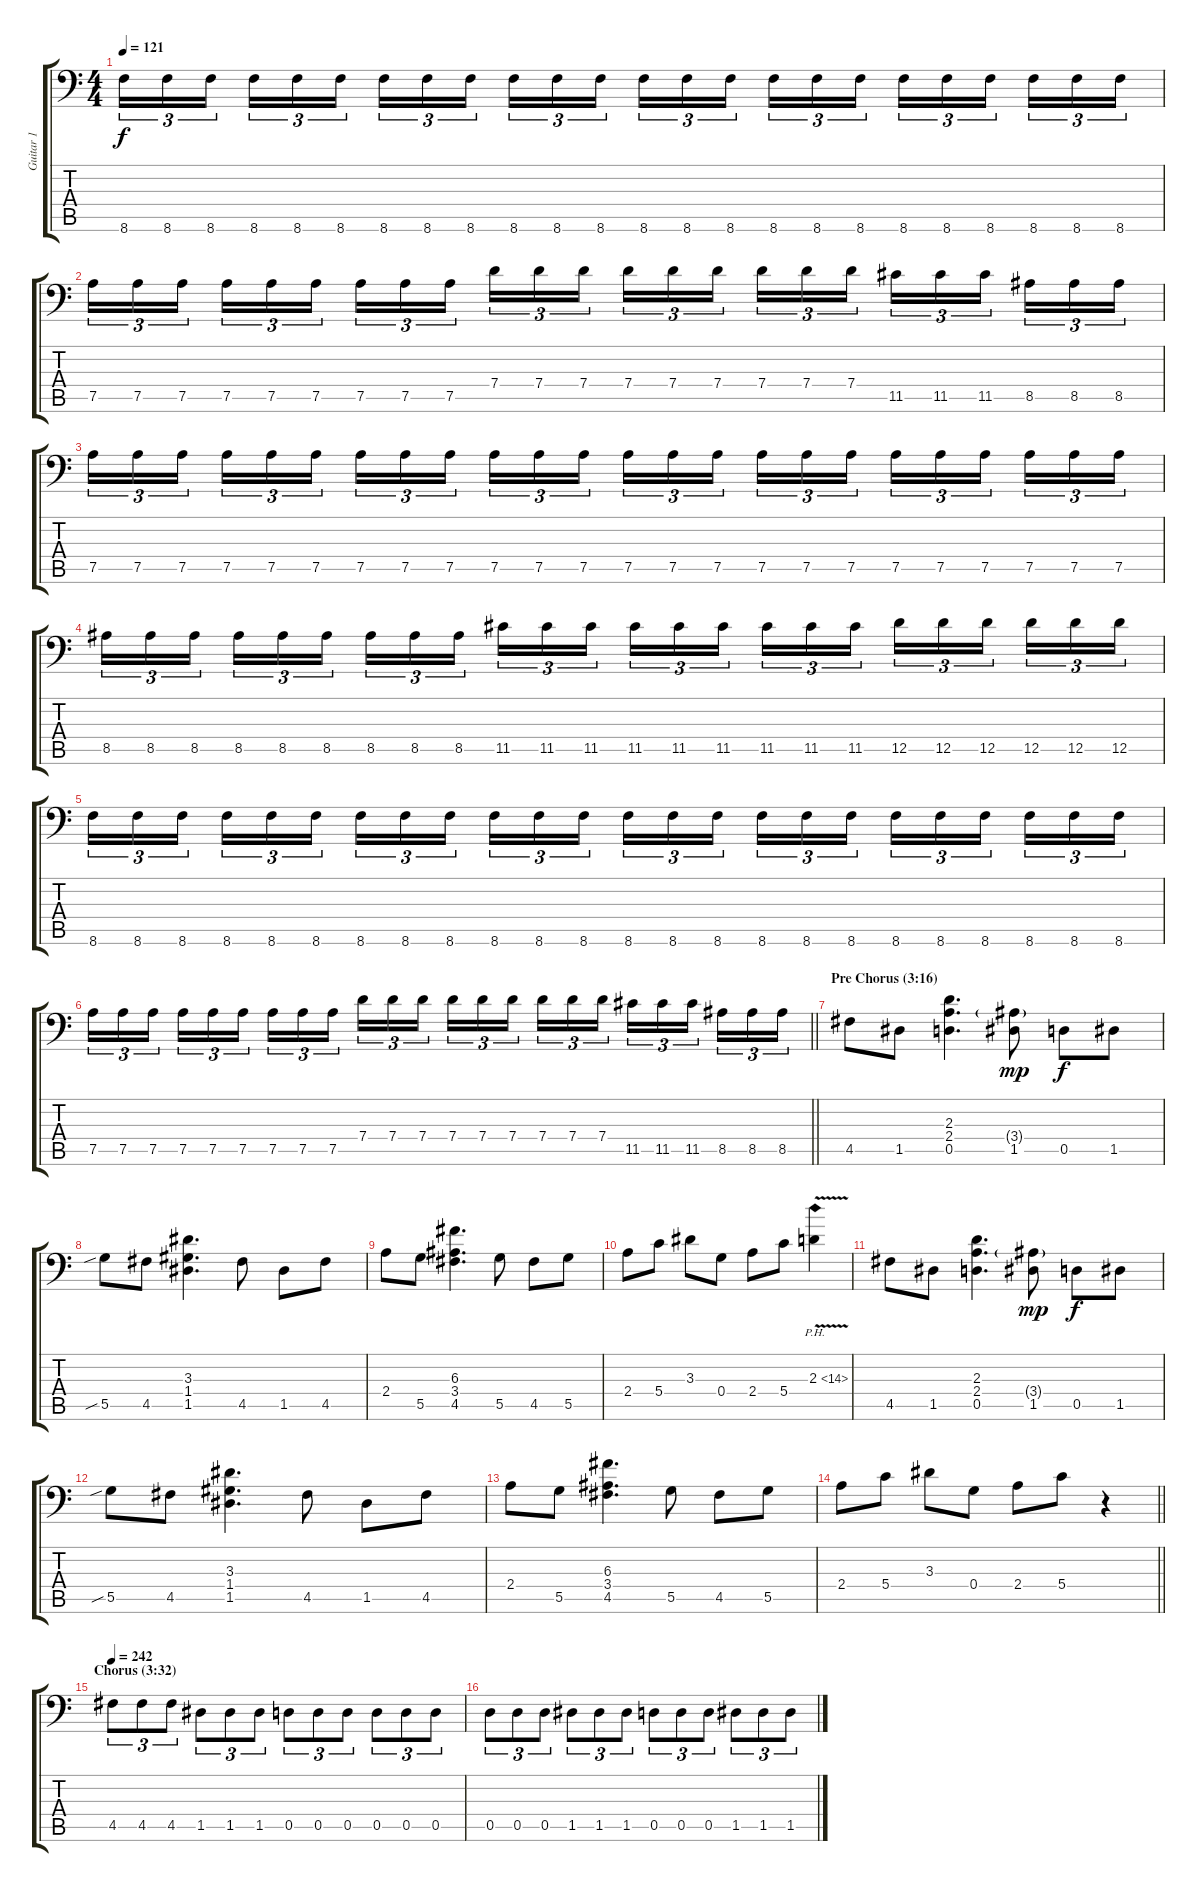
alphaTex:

\track ("Guitar 1" "Guitar 1") {instrument distortionguitar}
\staff {score tabs}
\tuning (A3 E3 C3 G2 D2 A1) {hide}
\ts (4 4)
\tempo 121
\clef f4
\ks c
8.6.16{tu (3 2) dy f} 8.6.16{tu (3 2)} 8.6.16{tu (3 2) beam splitsecondary} 8.6.16{tu (3 2)} 8.6.16{tu (3 2)} 8.6.16{tu (3 2)} 8.6.16{tu (3 2)} 8.6.16{tu (3 2)} 8.6.16{tu (3 2) beam splitsecondary} 8.6.16{tu (3 2)} 8.6.16{tu (3 2)} 8.6.16{tu (3 2)} 8.6.16{tu (3 2)} 8.6.16{tu (3 2)} 8.6.16{tu (3 2) beam splitsecondary} 8.6.16{tu (3 2)} 8.6.16{tu (3 2)} 8.6.16{tu (3 2)} 8.6.16{tu (3 2)} 8.6.16{tu (3 2)} 8.6.16{tu (3 2) beam splitsecondary} 8.6.16{tu (3 2)} 8.6.16{tu (3 2)} 8.6.16{tu (3 2)} |
7.5.16{tu (3 2)} 7.5.16{tu (3 2)} 7.5.16{tu (3 2) beam splitsecondary} 7.5.16{tu (3 2)} 7.5.16{tu (3 2)} 7.5.16{tu (3 2)} 7.5.16{tu (3 2)} 7.5.16{tu (3 2)} 7.5.16{tu (3 2) beam splitsecondary} 7.4.16{tu (3 2)} 7.4.16{tu (3 2)} 7.4.16{tu (3 2)} 7.4.16{tu (3 2)} 7.4.16{tu (3 2)} 7.4.16{tu (3 2) beam splitsecondary} 7.4.16{tu (3 2)} 7.4.16{tu (3 2)} 7.4.16{tu (3 2)} 11.5.16{tu (3 2)} 11.5.16{tu (3 2)} 11.5.16{tu (3 2) beam splitsecondary} 8.5.16{tu (3 2)} 8.5.16{tu (3 2)} 8.5.16{tu (3 2)} |
7.5.16{tu (3 2)} 7.5.16{tu (3 2)} 7.5.16{tu (3 2) beam splitsecondary} 7.5.16{tu (3 2)} 7.5.16{tu (3 2)} 7.5.16{tu (3 2)} 7.5.16{tu (3 2)} 7.5.16{tu (3 2)} 7.5.16{tu (3 2) beam splitsecondary} 7.5.16{tu (3 2)} 7.5.16{tu (3 2)} 7.5.16{tu (3 2)} 7.5.16{tu (3 2)} 7.5.16{tu (3 2)} 7.5.16{tu (3 2) beam splitsecondary} 7.5.16{tu (3 2)} 7.5.16{tu (3 2)} 7.5.16{tu (3 2)} 7.5.16{tu (3 2)} 7.5.16{tu (3 2)} 7.5.16{tu (3 2) beam splitsecondary} 7.5.16{tu (3 2)} 7.5.16{tu (3 2)} 7.5.16{tu (3 2)} |
8.5.16{tu (3 2)} 8.5.16{tu (3 2)} 8.5.16{tu (3 2) beam splitsecondary} 8.5.16{tu (3 2)} 8.5.16{tu (3 2)} 8.5.16{tu (3 2)} 8.5.16{tu (3 2)} 8.5.16{tu (3 2)} 8.5.16{tu (3 2) beam splitsecondary} 11.5.16{tu (3 2)} 11.5.16{tu (3 2)} 11.5.16{tu (3 2)} 11.5.16{tu (3 2)} 11.5.16{tu (3 2)} 11.5.16{tu (3 2) beam splitsecondary} 11.5.16{tu (3 2)} 11.5.16{tu (3 2)} 11.5.16{tu (3 2)} 12.5.16{tu (3 2)} 12.5.16{tu (3 2)} 12.5.16{tu (3 2) beam splitsecondary} 12.5.16{tu (3 2)} 12.5.16{tu (3 2)} 12.5.16{tu (3 2)} |
8.6.16{tu (3 2)} 8.6.16{tu (3 2)} 8.6.16{tu (3 2) beam splitsecondary} 8.6.16{tu (3 2)} 8.6.16{tu (3 2)} 8.6.16{tu (3 2)} 8.6.16{tu (3 2)} 8.6.16{tu (3 2)} 8.6.16{tu (3 2) beam splitsecondary} 8.6.16{tu (3 2)} 8.6.16{tu (3 2)} 8.6.16{tu (3 2)} 8.6.16{tu (3 2)} 8.6.16{tu (3 2)} 8.6.16{tu (3 2) beam splitsecondary} 8.6.16{tu (3 2)} 8.6.16{tu (3 2)} 8.6.16{tu (3 2)} 8.6.16{tu (3 2)} 8.6.16{tu (3 2)} 8.6.16{tu (3 2) beam splitsecondary} 8.6.16{tu (3 2)} 8.6.16{tu (3 2)} 8.6.16{tu (3 2)} |
\barLineRight lightlight
7.5.16{tu (3 2)} 7.5.16{tu (3 2)} 7.5.16{tu (3 2) beam splitsecondary} 7.5.16{tu (3 2)} 7.5.16{tu (3 2)} 7.5.16{tu (3 2)} 7.5.16{tu (3 2)} 7.5.16{tu (3 2)} 7.5.16{tu (3 2) beam splitsecondary} 7.4.16{tu (3 2)} 7.4.16{tu (3 2)} 7.4.16{tu (3 2)} 7.4.16{tu (3 2)} 7.4.16{tu (3 2)} 7.4.16{tu (3 2) beam splitsecondary} 7.4.16{tu (3 2)} 7.4.16{tu (3 2)} 7.4.16{tu (3 2)} 11.5.16{tu (3 2)} 11.5.16{tu (3 2)} 11.5.16{tu (3 2) beam splitsecondary} 8.5.16{tu (3 2)} 8.5.16{tu (3 2)} 8.5.16{tu (3 2)} |
\section ("" "Pre Chorus (3:16)")
4.5.8 1.5.8 (2.3 2.4 0.5).4{d} (3.4{g} 1.5).8{dy mp} 0.5.8{dy f} 1.5.8 |
5.5{sib}.8 4.5.8 (3.3 1.4 1.5).4{d} 4.5.8 1.5.8 4.5.8 |
2.4.8 5.5.8 (6.3 3.4 4.5).4{d} 5.5.8 4.5.8 5.5.8 |
2.4.8 5.4.8 3.3.8 0.4.8 2.4.8 5.4.8 2.3{ph 12 v}.4 |
4.5.8 1.5.8 (2.3 2.4 0.5).4{d} (3.4{g} 1.5).8{dy mp} 0.5.8{dy f} 1.5.8 |
5.5{sib}.8 4.5.8 (3.3 1.4 1.5).4{d} 4.5.8 1.5.8 4.5.8 |
2.4.8 5.5.8 (6.3 3.4 4.5).4{d} 5.5.8 4.5.8 5.5.8 |
\barLineRight lightlight
2.4.8 5.4.8 3.3.8 0.4.8 2.4.8 5.4.8 r.4 |
\section ("" "Chorus (3:32)")
\tempo 242
4.5.8{tu (3 2) volume 15} 4.5.8{tu (3 2)} 4.5.8{tu (3 2)} 1.5.8{tu (3 2)} 1.5.8{tu (3 2)} 1.5.8{tu (3 2)} 0.5.8{tu (3 2)} 0.5.8{tu (3 2)} 0.5.8{tu (3 2)} 0.5.8{tu (3 2)} 0.5.8{tu (3 2)} 0.5.8{tu (3 2)} |
0.5.8{tu (3 2)} 0.5.8{tu (3 2)} 0.5.8{tu (3 2)} 1.5.8{tu (3 2)} 1.5.8{tu (3 2)} 1.5.8{tu (3 2)} 0.5.8{tu (3 2)} 0.5.8{tu (3 2)} 0.5.8{tu (3 2)} 1.5.8{tu (3 2)} 1.5.8{tu (3 2)} 1.5.8{tu (3 2)}
